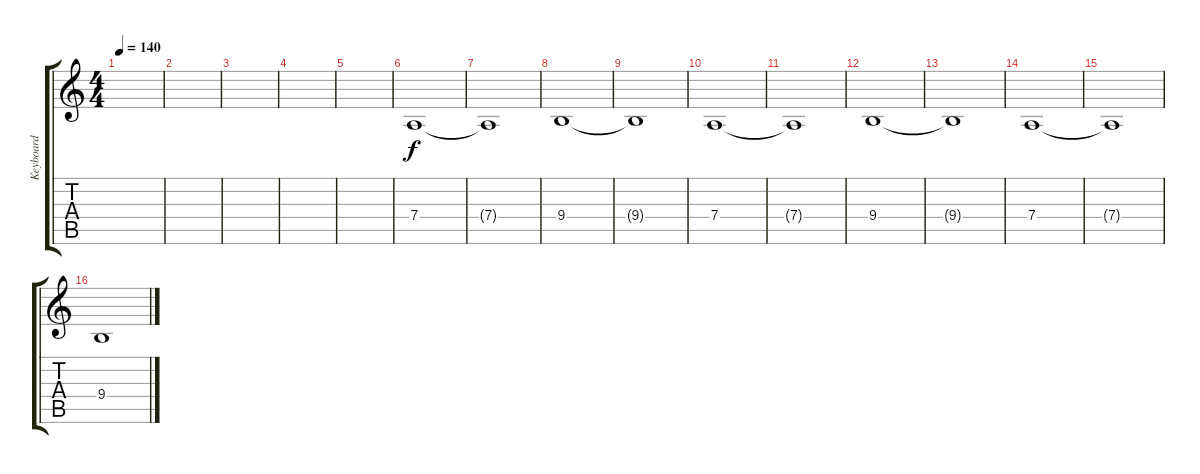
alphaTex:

\track ("Keyboard" "Keyboard") {instrument stringensemble1}
\staff {score tabs}
\tuning (E4 B3 G3 D3 A2 E2) {hide}
\ts (4 4)
\tempo 140
\clef g2
\ks c
|
|
|
|
|
7.4.1 |
7.4{t}.1 |
9.4.1 |
9.4{t}.1 |
7.4.1 |
7.4{t}.1 |
9.4.1 |
9.4{t}.1 |
7.4.1 |
7.4{t}.1 |
9.4.1
